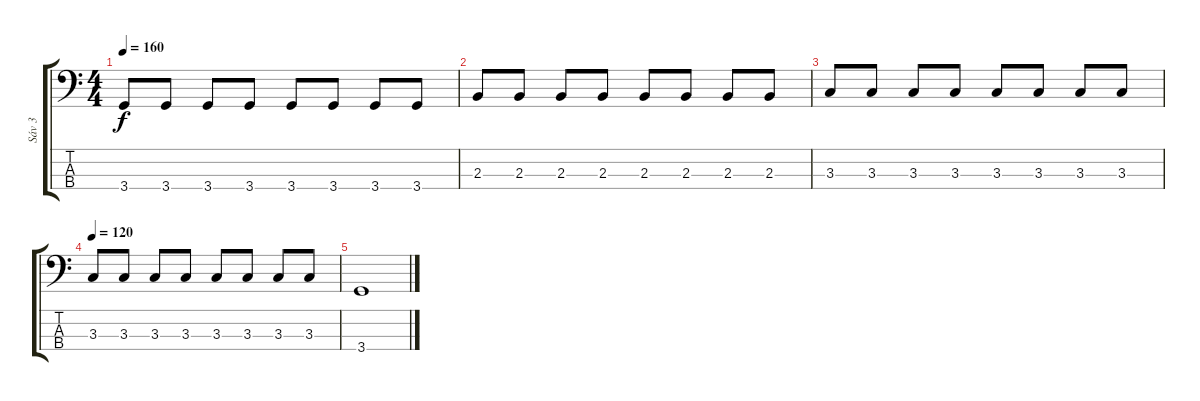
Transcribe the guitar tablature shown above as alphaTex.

\track ("Sáv 3" "Sáv 3") {instrument electricbasspick}
\staff {score tabs}
\tuning (G2 D2 A1 E1) {hide}
\ts (4 4)
\tempo 160
\clef f4
\ks c
3.4.8{dy f} 3.4.8 3.4.8 3.4.8 3.4.8 3.4.8 3.4.8 3.4.8 |
2.3.8 2.3.8 2.3.8 2.3.8 2.3.8 2.3.8 2.3.8 2.3.8 |
3.3.8 3.3.8 3.3.8 3.3.8 3.3.8 3.3.8 3.3.8 3.3.8 |
\tempo 120
3.3.8 3.3.8 3.3.8 3.3.8 3.3.8 3.3.8 3.3.8 3.3.8 |
3.4.1
